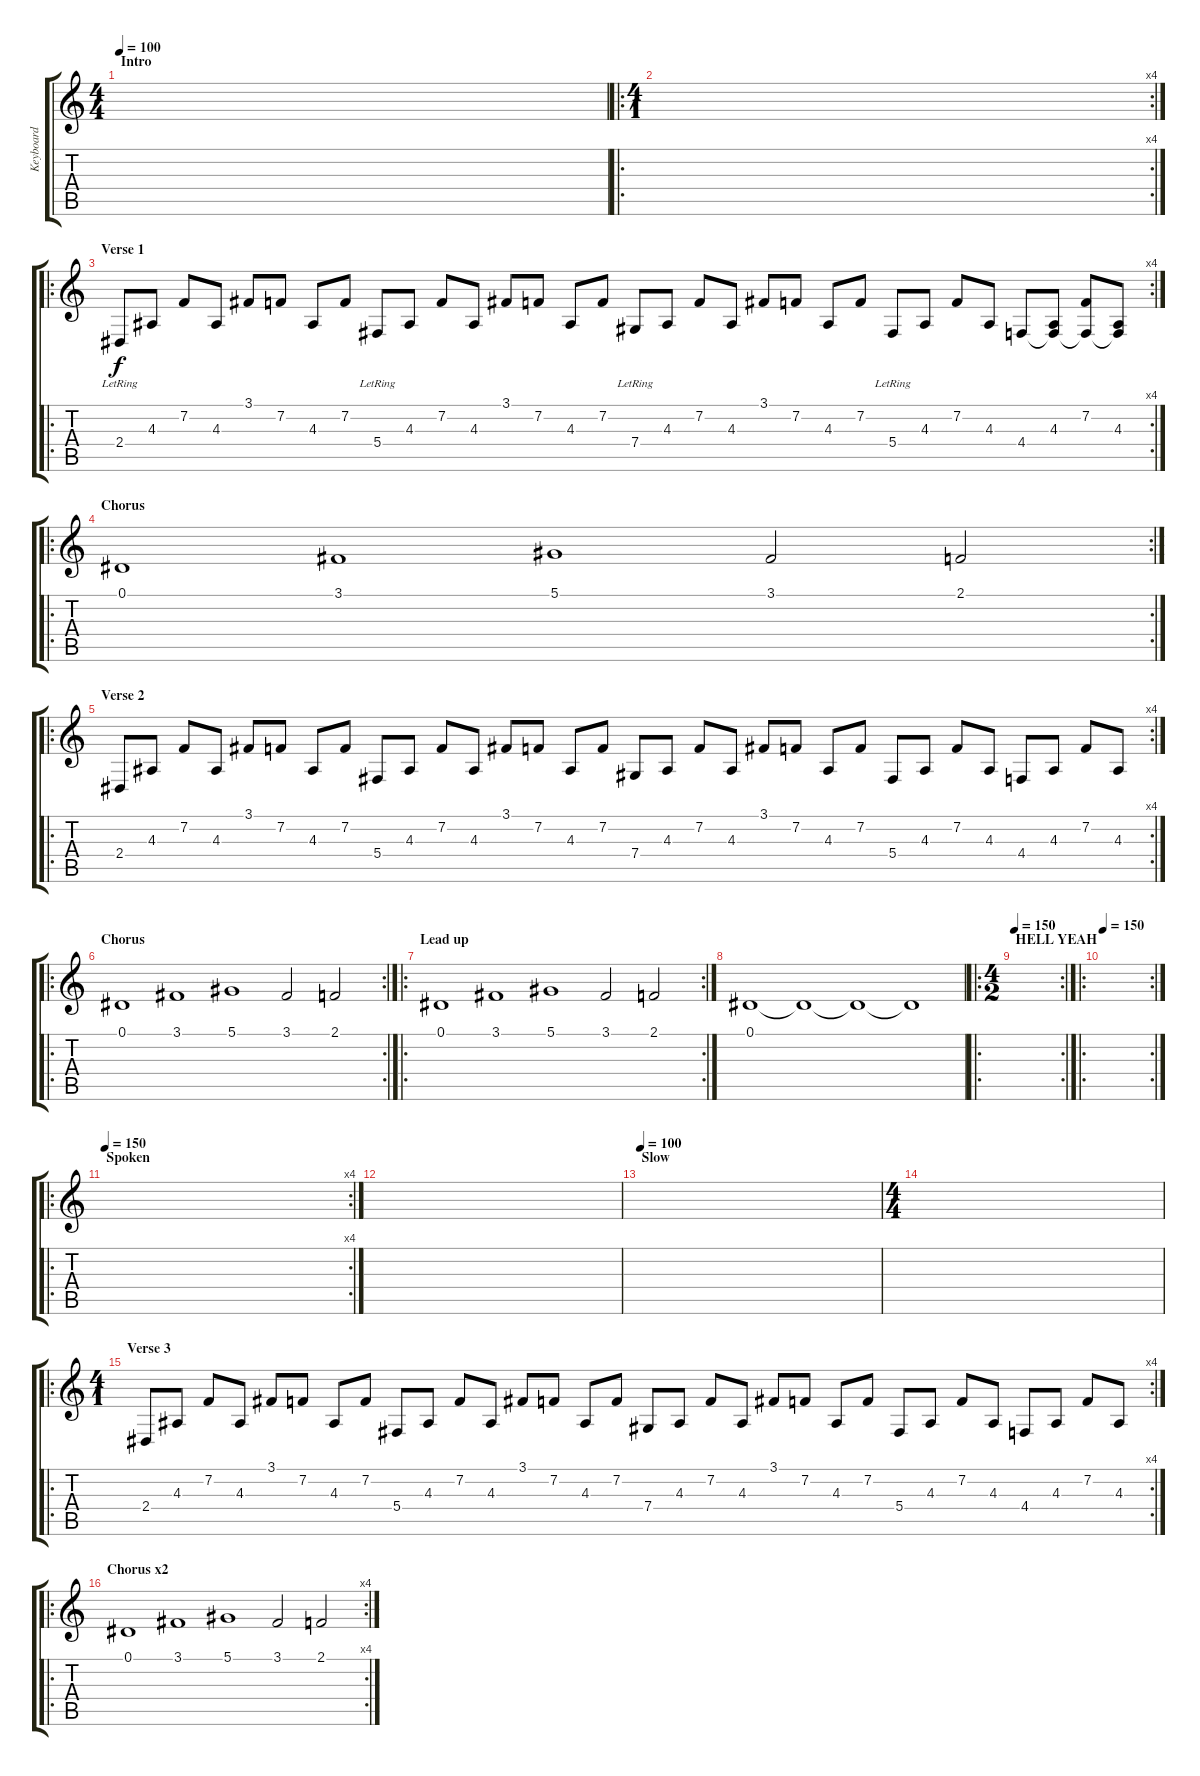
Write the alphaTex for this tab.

\track ("Keyboard" "Keyboard") {instrument pad7halo}
\staff {score tabs}
\tuning (Eb4 Bb3 Gb3 Db3 Ab2 Eb2) {hide}
\ts (4 4)
\section ("" "Intro")
\tempo 100
\clef g2
\ks c
|
\ro
\rc 4
\ts (4 1)
|
\ro
\rc 4
\section ("" "Verse 1")
2.4{lr}.8 4.3.8 7.2.8 4.3.8 3.1.8 7.2.8 4.3.8 7.2.8 5.4{lr}.8 4.3.8 7.2.8 4.3.8 3.1.8 7.2.8 4.3.8 7.2.8 7.4{lr}.8 4.3.8 7.2.8 4.3.8 3.1.8 7.2.8 4.3.8 7.2.8 5.4{lr}.8 4.3.8 7.2.8 4.3.8 4.4.8 (4.3 4.4{t}).8 (7.2 4.4{t}).8 (4.3 4.4{t}).8 |
\ro
\rc 2
\section ("" "Chorus")
0.1.1 3.1.1 5.1.1 3.1.2 2.1.2 |
\ro
\rc 4
\section ("" "Verse 2")
2.4.8 4.3.8 7.2.8 4.3.8 3.1.8 7.2.8 4.3.8 7.2.8 5.4.8 4.3.8 7.2.8 4.3.8 3.1.8 7.2.8 4.3.8 7.2.8 7.4.8 4.3.8 7.2.8 4.3.8 3.1.8 7.2.8 4.3.8 7.2.8 5.4.8 4.3.8 7.2.8 4.3.8 4.4.8 4.3.8 7.2.8 4.3.8 |
\ro
\rc 2
\section ("" "Chorus")
0.1.1 3.1.1 5.1.1 3.1.2 2.1.2 |
\ro
\rc 2
\section ("" "Lead up")
0.1.1 3.1.1 5.1.1 3.1.2 2.1.2 |
0.1.1 0.1{t}.1 0.1{t}.1 0.1{t}.1 |
\ro
\rc 2
\ts (4 2)
\section ("" "HELL YEAH")
\tempo 150
|
\ro
\rc 2
\tempo 150
|
\ro
\rc 4
\section ("" "Spoken")
\tempo 150
|
|
\section ("" "Slow")
\tempo 100
|
\ts (4 4)
|
\ro
\rc 4
\ts (4 1)
\section ("" "Verse 3")
2.4.8 4.3.8 7.2.8 4.3.8 3.1.8 7.2.8 4.3.8 7.2.8 5.4.8 4.3.8 7.2.8 4.3.8 3.1.8 7.2.8 4.3.8 7.2.8 7.4.8 4.3.8 7.2.8 4.3.8 3.1.8 7.2.8 4.3.8 7.2.8 5.4.8 4.3.8 7.2.8 4.3.8 4.4.8 4.3.8 7.2.8 4.3.8 |
\ro
\rc 4
\section ("" "Chorus x2")
0.1.1 3.1.1 5.1.1 3.1.2 2.1.2
